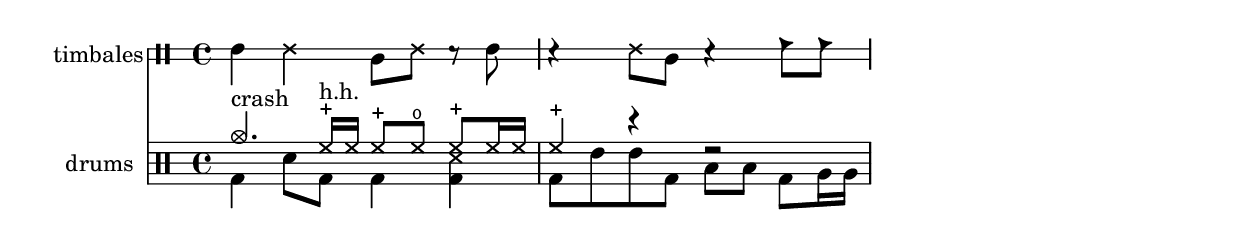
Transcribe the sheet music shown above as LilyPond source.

%% Do not edit this file; it is auto-generated from LSR http://lsr.dsi.unimi.it
%% This file is in the public domain.
\version "2.13.1"

\header {
  lsrtags = "rhythms, percussion"

%% Translation of GIT committish: 00e3a8264e138ad61b4f115a173190d5e9dc7533
  texidoces = "
Mediante la utilización de las potentes herramientas preconfiguradas
como la función @code{\\drummode} y el contexto @code{DrumStaff}, la
introducción de partes para percusión es muy fácil: las percusiones se
sitúan en sus propias posiciones de pentagrama (con una clave
especial) y tienen las cabezas correspondientes al instrumento.  Es
posible añadir un símbolo adicional a la percusión o reducir el número
de líneas.

"
  doctitlees = "Escritura de partes de percusión"

%% Translation of GIT committish: 499a511d4166feaada31114e097f86b5e0c56421
  texidocfr = "
Grâce à la puissance des outils préconfigurés tels que la fonction
@code{\\drummode} et le contexte @code{DrumStaff}, la saisie de 
parties pour percussions est extrêmement simplifiée : chaque composant
d'une batterie trouve sa place sur une portée dédiée (avec une clef 
spécifique) et les têtes de note sont spécifiques à chaque élément.  
Il est également possible d'affecter un symbole particulier à chaque 
élément, tout comme de restreindre le nombre de lignes de la portée.

"

  doctitlefr = "Ajout de parties de batterie"


  texidoc = "
Using the powerful pre-configured tools such as the @code{\\drummode}
function and the @code{DrumStaff} context, inputting drum parts is
quite easy: drums are placed at their own staff positions (with a
special clef symbol) and have note heads according to the drum.
Attaching an extra symbol to the drum or restricting the number of
lines is possible. 

"
  doctitle = "Adding drum parts"
} % begin verbatim

drh = \drummode { cymc4.^"crash" hhc16^"h.h." hh hhc8 hho hhc8 hh16 hh hhc4 r4 r2 }
drl = \drummode { bd4 sn8 bd bd4 << bd ss >>  bd8 tommh tommh bd toml toml bd tomfh16 tomfh }
timb = \drummode { timh4 ssh timl8 ssh r timh r4 ssh8 timl r4 cb8 cb }

\score {
  <<
    \new DrumStaff \with {
      drumStyleTable = #timbales-style
      \override StaffSymbol #'line-count = #2
      \override BarLine #'bar-size = #2
    } <<
      \set Staff.instrumentName = #"timbales"
      \timb
    >>
    \new DrumStaff <<
      \set Staff.instrumentName = #"drums"
      \new DrumVoice { \stemUp \drh }
      \new DrumVoice { \stemDown \drl }
    >>
  >>
  \layout { }
  \midi {
    \context {
      \Score
      tempoWholesPerMinute = #(ly:make-moment 120 4)
    }
  }
}
